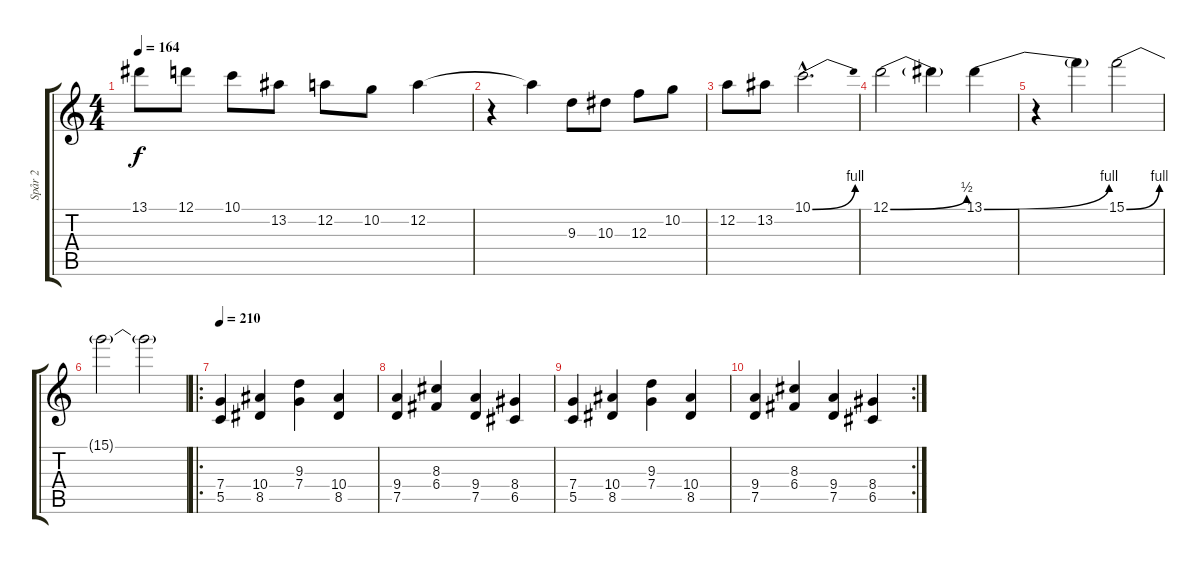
\track ("Spår 2" "Spår 2") {instrument distortionguitar}
\staff {score tabs}
\tuning (D4 A3 F3 C3 G2 D2) {hide}
\ts (4 4)
\tempo 164
\clef g2
\ks c
13.1.8{dy f} 12.1.8 10.1.8 13.2.8 12.2.8 10.2.8 12.2.4 |
r.4 12.2{t}.4 9.3.8 10.3.8 12.3.8 10.2.8 |
12.2.8 13.2.8 10.1{be (bend 0 0 60 4) hac}.2{d} |
12.1{be (bend 0 0 60 2)}.2 12.1{t}.4 13.1{be (bend 0 0 60 4)}.4 |
r.4 13.1{t}.4 15.1{be (bend 0 0 60 4)}.2 |
15.1{t}.2 15.1{t}.2 |
\ro
\tempo 210
(7.4 5.5).4 (10.4 8.5).4 (9.3 7.4).4 (10.4 8.5).4 |
(9.4 7.5).4 (8.3 6.4).4 (9.4 7.5).4 (8.4 6.5).4 |
(7.4 5.5).4 (10.4 8.5).4 (9.3 7.4).4 (10.4 8.5).4 |
\rc 2
(9.4 7.5).4 (8.3 6.4).4 (9.4 7.5).4 (8.4 6.5).4
